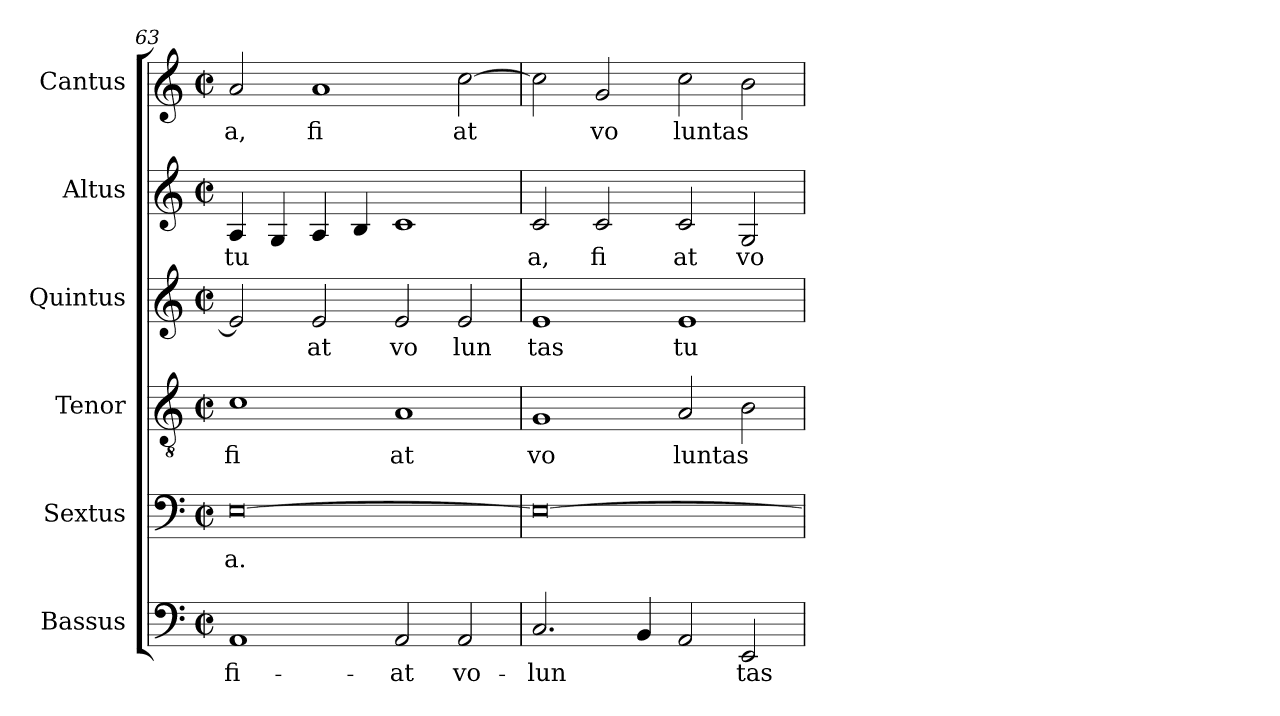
**kern	**text	**kern	**text	**kern	**text	**kern	**text	**kern	**text	**kern	**text
*part6	*part6	*part5	*part5	*part4	*part4	*part3	*part3	*part2	*part2	*part1	*part1
*staff6	*staff6	*staff5	*staff5	*staff4	*staff4	*staff3	*staff3	*staff2	*staff2	*staff1	*staff1
*I"Bassus	*	*I"Sextus	*	*I"Tenor	*	*I"Quintus	*	*I"Altus	*	*I"Cantus	*
*clefF4	*	*clefF4	*	*clefGv2	*	*clefG2	*	*clefG2	*	*clefG2	*
*k[]	*	*k[]	*	*k[]	*	*k[]	*	*k[]	*	*k[]	*
*C:	*	*C:	*	*C:	*	*C:	*	*C:	*	*C:	*
*M2/2	*	*M2/2	*	*M2/2	*	*M2/2	*	*M2/2	*	*M2/2	*
*met(c|)	*	*met(c|)	*	*met(c|)	*	*met(c|)	*	*met(c|)	*	*met(c|)	*
=63	=63	=63	=63	=63	=63	=63	=63	=63	=63	=63	=63
!	!LO:LY:b:cj	!	!LO:LY:b:cj	!	!LO:LY:b:cj	!	!LO:LY:b:cj	!	!LO:LY:b:cj	!	!LO:LY:b:cj
1AA	fi-	[>0E	-a.	1c	fi	2e/]	.	4A/	tu	2a/	a,
!	!	!	!	!	!	!	!	!	!LO:LY:b:cj	!	!
.	.	.	.	.	.	.	.	4G/	.	.	.
!	!	!	!	!	!	!	!LO:LY:b:cj	!	!LO:LY:b:cj	!	!LO:LY:b:cj
.	.	.	.	.	.	2e/	at	4A/	.	1a	fi
!	!	!	!	!	!	!	!	!	!LO:LY:b:cj	!	!
.	.	.	.	.	.	.	.	4B/	.	.	.
!	!LO:LY:b:cj	!	!	!	!LO:LY:b:cj	!	!LO:LY:b:cj	!	!LO:LY:b:cj	!	!
2AA/	-at	.	.	1A	at	2e/	vo	1c	.	.	.
!	!LO:LY:b:cj	!	!	!	!	!	!LO:LY:b:cj	!	!	!	!LO:LY:b:cj
2AA/	vo-	.	.	.	.	2e/	lun	.	.	[>2cc\	at
=64	=64	=64	=64	=64	=64	=64	=64	=64	=64	=64	=64
!	!LO:LY:b:cj	!	!LO:LY:b:cj	!	!LO:LY:b:cj	!	!LO:LY:b:cj	!	!LO:LY:b:cj	!	!LO:LY:b:cj
2.C/	-lun-	0E_>	.	1G	vo	1e	tas	2c/	a,	2cc\]	.
!	!	!	!	!	!	!	!	!	!LO:LY:b:cj	!	!LO:LY:b:cj
.	.	.	.	.	.	.	.	2c/	fi	2g/	vo
!	!LO:LY:b:cj	!	!	!	!	!	!	!	!	!	!
4BB/	--	.	.	.	.	.	.	.	.	.	.
!	!LO:LY:b:cj	!	!	!	!LO:LY:b:cj	!	!LO:LY:b:cj	!	!LO:LY:b:cj	!	!LO:LY:b:cj
2AA/	--	.	.	2A/	luntas	1e	tu	2c/	at	2cc\	luntas
!	!LO:LY:b:cj	!	!	!	!LO:LY:b:cj	!	!	!	!LO:LY:b:cj	!	!LO:LY:b:cj
2EE/	-tas	.	.	2B\	.	.	.	2G/	vo	2b\	.
=	=	=	=	=	=	=	=	=	=	=	=
*-	*-	*-	*-	*-	*-	*-	*-	*-	*-	*-	*-
